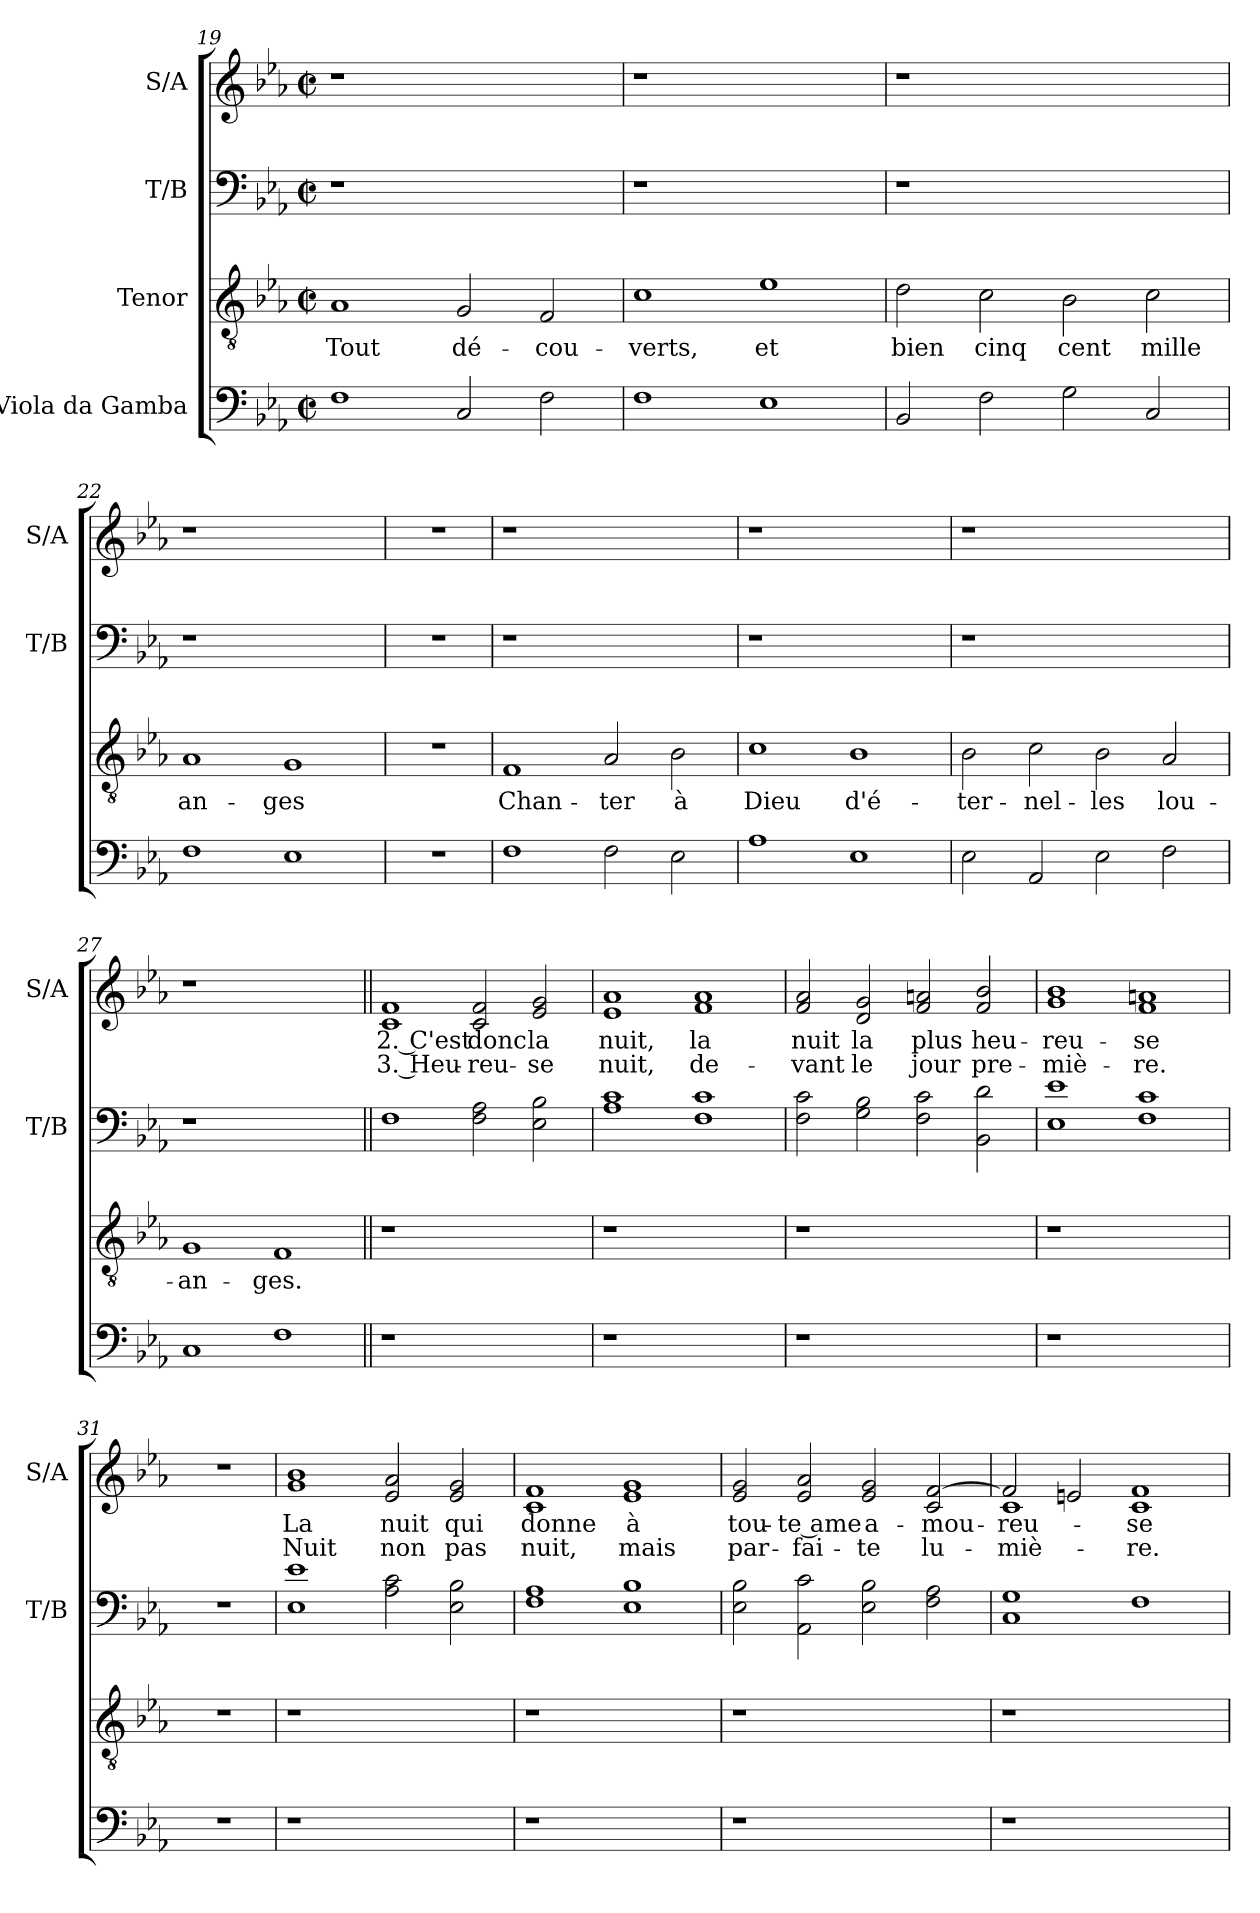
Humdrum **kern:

**kern	**kern	**text	**kern	**kern	**text	**text
*part4	*part3	*part3	*part2	*part1	*part1	*part1
*staff4	*staff3	*staff3	*staff2	*staff1	*staff1	*staff1
*I"Viola da Gamba	*I"Tenor	*	*I"T/B	*I"S/A	*	*
*	*	*	*I'T/B	*I'S/A	*	*
!!LO:LB:g=z
*clefF4	*clefGv2	*	*clefF4	*clefG2	*	*
*k[b-e-a-]	*k[b-e-a-]	*	*k[b-e-a-]	*k[b-e-a-]	*	*
*c:	*c:	*	*c:	*c:	*	*
*M2/2	*M2/2	*	*M2/2	*M2/2	*	*
*met(c|)	*met(c|)	*	*met(c|)	*met(c|)	*	*
=19	=19	=19	=19	=19	=19	=19
!	!	!LO:LY:b	!	!	!	!
1F	1A-	Tout	1r	1r	.	.
!	!	!LO:LY:b	!	!	!	!
2C/	2G/	dé-	1ryy	1ryy	.	.
!	!	!LO:LY:b	!	!	!	!
2F\	2F/	-cou-	.	.	.	.
=20	=20	=20	=20	=20	=20	=20
!	!	!LO:LY:b	!	!	!	!
1F	1c	-verts,	1r	1r	.	.
!	!	!LO:LY:b	!	!	!	!
1E-	1e-	et	1ryy	1ryy	.	.
=21	=21	=21	=21	=21	=21	=21
!	!	!LO:LY:b	!	!	!	!
2BB-/	2d\	bien	1r	1r	.	.
!	!	!LO:LY:b	!	!	!	!
2F\	2c\	cinq	.	.	.	.
!	!	!LO:LY:b	!	!	!	!
2G\	2B-\	cent	1ryy	1ryy	.	.
!	!	!LO:LY:b	!	!	!	!
2C/	2c\	mille	.	.	.	.
=22	=22	=22	=22	=22	=22	=22
!	!	!LO:LY:b	!	!	!	!
1F	1A-	an-	1r	1r	.	.
!	!	!LO:LY:b	!	!	!	!
1E-	1G	-ges	1ryy	1ryy	.	.
=23	=23	=23	=23	=23	=23	=23
1r	1r	.	1r	1r	.	.
!!LO:LB:g=z
=24	=24	=24	=24	=24	=24	=24
!	!	!LO:LY:b	!	!	!	!
1F	1F	Chan-	1r	1r	.	.
!	!	!LO:LY:b	!	!	!	!
2F\	2A-/	-ter	1ryy	1ryy	.	.
!	!	!LO:LY:b	!	!	!	!
2E-\	2B-\	à	.	.	.	.
=25	=25	=25	=25	=25	=25	=25
!	!	!LO:LY:b	!	!	!	!
1A-	1c	Dieu	1r	1r	.	.
!	!	!LO:LY:b	!	!	!	!
1E-	1B-	d'é-	1ryy	1ryy	.	.
=26	=26	=26	=26	=26	=26	=26
!	!	!LO:LY:b	!	!	!	!
2E-\	2B-\	-ter-	1r	1r	.	.
!	!	!LO:LY:b	!	!	!	!
2AA-/	2c\	-nel-	.	.	.	.
!	!	!LO:LY:b	!	!	!	!
2E-\	2B-\	-les	1ryy	1ryy	.	.
!	!	!LO:LY:b	!	!	!	!
2F\	2A-/	lou-	.	.	.	.
=27	=27	=27	=27	=27	=27	=27
!	!	!LO:LY:b	!	!	!	!
1C	1G	-an-	1r	1r	.	.
!	!	!LO:LY:b	!	!	!	!
1F	1F	-ges.	1ryy	1ryy	.	.
!!LO:PB:g=z
=27X1||	=27X1||	=27X1||	=27X1||	=27X1||	=27X1||	=27X1||
!	!	!	!	!	!LO:LY:b	!LO:LY:b
1r	1r	.	1F	1c 1f	2. C'est	3. Heu-
!	!	!	!	!	!LO:LY:b	!LO:LY:b
1ryy	1ryy	.	2F\ 2A-\	2c/ 2f/	donc	-reu-
!	!	!	!	!	!LO:LY:b	!LO:LY:b
.	.	.	2E-\ 2B-\	2e-/ 2g/	la	-se
=28	=28	=28	=28	=28	=28	=28
!	!	!	!	!	!LO:LY:b	!LO:LY:b
1r	1r	.	1A- 1c	1e- 1a-	nuit,	nuit,
!	!	!	!	!	!LO:LY:b	!LO:LY:b
1ryy	1ryy	.	1F 1c	1f 1a-	la	de-
=29	=29	=29	=29	=29	=29	=29
!	!	!	!	!	!LO:LY:b	!LO:LY:b
1r	1r	.	2F\ 2c\	2f/ 2a-/	nuit	-vant
!	!	!	!	!	!LO:LY:b	!LO:LY:b
.	.	.	2G\ 2B-\	2d/ 2g/	la	le
!	!	!	!	!	!LO:LY:b	!LO:LY:b
1ryy	1ryy	.	2F\ 2c\	2f/ 2an/	plus	jour
!	!	!	!	!	!LO:LY:b	!LO:LY:b
.	.	.	2BB-\ 2d\	2f/ 2b-/	heu-	pre-
=30	=30	=30	=30	=30	=30	=30
!	!	!	!	!	!LO:LY:b	!LO:LY:b
1r	1r	.	1E- 1e-	1g 1b-	-reu-	-miè-
!	!	!	!	!	!LO:LY:b	!LO:LY:b
1ryy	1ryy	.	1F 1c	1f 1an	-se	-re.
!!LO:LB:g=z
=31	=31	=31	=31	=31	=31	=31
1r	1r	.	1r	1r	.	.
=32	=32	=32	=32	=32	=32	=32
!	!	!	!	!	!LO:LY:b	!LO:LY:b
1r	1r	.	1E- 1e-	1g 1b-	La	Nuit
!	!	!	!	!	!LO:LY:b	!LO:LY:b
1ryy	1ryy	.	2A-\ 2c\	2e-/ 2a-/	nuit	non
!	!	!	!	!	!LO:LY:b	!LO:LY:b
.	.	.	2E-\ 2B-\	2e-/ 2g/	qui	pas
=33	=33	=33	=33	=33	=33	=33
!	!	!	!	!	!LO:LY:b	!LO:LY:b
1r	1r	.	1F 1A-	1c 1f	donne	nuit,
!	!	!	!	!	!LO:LY:b	!LO:LY:b
1ryy	1ryy	.	1E- 1B-	1e- 1g	à	mais
!!LO:LB:g=z
=34	=34	=34	=34	=34	=34	=34
!	!	!	!	!	!LO:LY:b	!LO:LY:b
1r	1r	.	2E-\ 2B-\	2e-/ 2g/	tou-	par-
!	!	!	!	!	!LO:LY:b	!LO:LY:b
.	.	.	2AA-\ 2c\	2e-/ 2a-/	-te ame	-fai-
!	!	!	!	!	!LO:LY:b	!LO:LY:b
1ryy	1ryy	.	2E-\ 2B-\	2e-/ 2g/	a-	-te
!	!	!	!	!	!LO:LY:b	!LO:LY:b
.	.	.	2F\ 2A-\	2c/ [2f/	-mou-	lu-
=35	=35	=35	=35	=35	=35	=35
!	!	!	!	!	!LO:LY:b	!LO:LY:b
*	*	*	*	*^	*	*
1r	1r	.	1C 1G	2f/]	1c	-reu-	-miè-
.	.	.	.	2en/	.	.	.
!	!	!	!	!	!	!LO:LY:b	!LO:LY:b
1ryy	1ryy	.	1F	1f	1c	-se	-re.
*	*	*	*	*v	*v	*	*
=	=	=	=	=	=	=
*-	*-	*-	*-	*-	*-	*-
